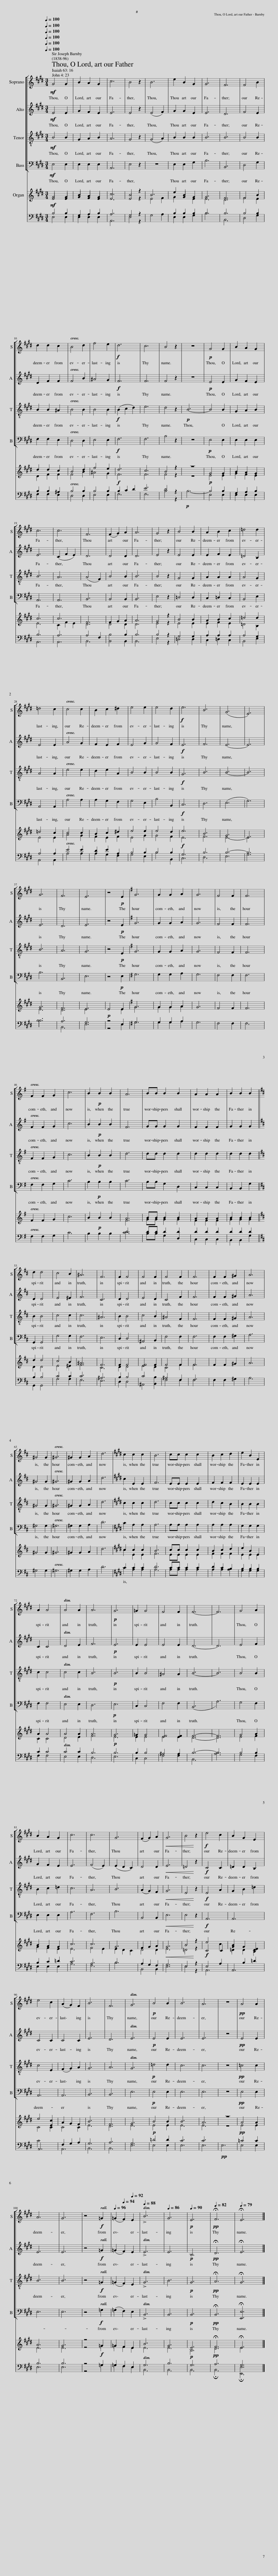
X:1
%%score [ 1 2 3 4 ] ( 5 6 ) ( 7 8 )
L:1/8
Q:1/4=100
M:3/4
I:linebreak $
K:E
V:1 treble
V:2 treble
V:3 treble-8
V:4 bass
V:5 treble
V:6 treble
V:7 bass
V:8 bass
V:1
!mf! G4 G2 | B2 A2 G2 | c6 | B4 z2 | B6 | %5
 e2 B2 G2 | G6 | F6 | F4 B2 |$ d2 d2 c2 | %10
 B4 d2 | f4 e2 |!f! d6 | c6 | B4 z2 | %15
 z6 |!p! G4 G2 | B2 A2 G2 |$ c6 | c6 | %20
 F6 | (F2 G2) A2 | A6 | G4 z2 | B4 B2 | %25
 A2 B2 c2 | =d4 d2 |$ =d4 c2 | c4 c2 | B2 c2 ^d2 | %30
 e4 e2 | e4 d2 |!f! e6 | B6 | (G6 | %35
 E6) |$ G6 | F6 | E6 | z4!p! E2 | %40
[K:G] G6 | G2 G2 A2 | G6 | F4 F2 | F6 |$ %45
 F2 F2 G2 | c6 | B2!p! B2 B2 | A6 | BB B2 B2 | %50
 A2 A2 A2 | B2 B2 B2 ||$ d2 d4 | ^c4 B2 | ^A6 | %55
 F6 | F2 F4 | F4 F2 | F4 F2 | F6 | %60
 F2 F2 ^G2 | A6 |$ ^G4 G2 | ^G6 | ^G2 G2 A2 | %65
 d6 |[K:E] c2 c2 c2 | B6 | cc c2 c2 | B2 c2 d2 | %70
 e2 B2 E2 |$ A2 A4 | A4 A2 | A6 |!p! G6 | %75
 =G2 G4 | F4 F2 | F6- | F6 | G4 A2 |$ %80
 B2 A2 G2 | c6 | c6 | G6 | (F2 G2) A2 | %85
!<(! G6 | B4!<)! z2 |!f! e4 c2 | B2 G2 E2 |$ e4 c2 | %90
 (A2 G2) F2 | B6 | F6 | G6 |!p! B4 B2 | %95
 B6 | A6 | z6 |!pp! A4 A2 |$ A6 | %100
 G6 | z4!f! =G2 |[Q:1/4=96] (=G2[Q:1/4=94] F2)[Q:1/4=92] E2 |[Q:1/4=88] !>!B6 |[Q:1/4=86] G6 | %105
!p![Q:1/4=90] E6 |!pp![Q:1/4=82] !fermata!F6 |[Q:1/4=79] !fermata!E6 |] %108
V:2
!mf! E4 E2 | G2 F2 E2 | E6 | E4 z2 | (E4 F2) | %5
 G2 G2 E2 | E6 | D6 | F4 E2 |$ D2 F2 F2 | %10
 F4 B2 | ^A4 G2 |!f! F6 | F6 | F4 z2 | %15
 z6 |!p! E4 E2 | G2 F2 E2 |$ E6 | (C2 F2 E2) | %20
 D6 | D4 D2 | D6 | E4 z2 | E4 E2 | %25
 E2 F2 E2 | =D4 B,2 |$ E4 E2 | A4 G2 | F2 E2 F2 | %30
 E4 G2 | G4 F2 |!f! E6 | F6 | E6- | %35
 E6 |$ E6 | D6 | E6 | z4!p! E2 | %40
[K:G] G6 | G2 G2 A2 | G6 | F4 F2 | F6 |$ %45
 F2 F2 G2 | c6 | B2!p! B2 B2 | F6 | GG G2 G2 | %50
 F2 F2 F2 | G2 G2 G2 ||$ D2 D4 | E4 ^E2 | F6 | %55
 ^C6 | D2 D4 | E4 D2 | ^C4 F2 | F6 | %60
 F2 F2 ^G2 | A6 |$ ^G4 G2 | ^G6 | ^G2 G2 A2 | %65
 d6 |[K:E] c2 E2 E2 | F6 | EE E2 E2 | F2 F2 F2 | %70
 E2 E2 E2 |$ C2 C4 | D4 E2 | F6 |!p! E6 | %75
 E2 E4 | E4 E2 | D6- | D6 | E4 F2 |$ %80
 G2 F2 E2 | E6 | (F4 E2) | (E2 D2 C2) | D4 D2 | %85
!<(! E6 | =D4!<)! z2 |!f! C4 C2 | =D2 D2 B,2 |$ C4 C2 | %90
 C4 C2 | E6 | D6 | E6 |!p! E4 E2 | %95
 E6 | E6 | z6 |!pp! E4 E2 |$ E6 | %100
 E6 | z4!f! =G2 | (=G2 F2) E2 | !>!E6 | E6 | %105
!p! B,6 |!pp! !fermata!D6 | !fermata!E6 |] %108
V:3
!mf! B4 B2 | G2 A2 B2 | A6 | G4 z2 | (G4 A2) | %5
 B2 B2 B2 | B6 | B6 | B4 B2 |$ B2 B2 ^A2 | %10
 B4 B2 | B4 B2 |!f! (B2 c2 d2) | e6 | d4 z2 | %15
!p! B6- | B4 B2 | G2 A2 B2 |$ B6 | A6 | %20
 (A4 F2) | B4 B2 | B6 | B4 z2 | G4 G2 | %25
 A2 A2 A2 | A4 G2 |$ A4 A2 | e4 e2 | d2 e2 A2 | %30
 B4 B2 | B4 B2 |!f! G6 | B6 | B6- | %35
 B6 |$ B6 | A6 | G6 | z4!p! E2 | %40
[K:G] G6 | G2 G2 A2 | G6 | F4 F2 | F6 |$ %45
 F2 F2 G2 | c6 | B2!p! B2 B2 | d6 | dd d2 d2 | %50
 d2 d2 d2 | d2 d2 d2 ||$ B2 B4 | ^c4 c2 | ^c6 | %55
 ^A6 | B2 B4 | ^c4 B2 | ^A4 F2 | F6 | %60
 F2 F2 ^G2 | A6 |$ ^G4 G2 | ^G6 | ^G2 G2 A2 | %65
 d6 |[K:E] c2 c2 c2 | d6 | cc c2 c2 | d2 c2 B2 | %70
 B2 B2 B2 |$ c2 c4 | c4 c2 | B6 |!p! B6 | %75
 B2 B4 | ^A4 A2 | B6- | B6 | B4 B2 |$ %80
 B2 c2 =d2 | c6 | A6 | B6 | (A2 G2) F2 | %85
!<(! G6 | E4!<)! z2 |!f! E4 A2 | G2 B2 =d2 |$ c4 E2 | %90
 (F2 G2) A2 | G6 | A6 | G6 |!p! =d4 d2 | %95
 c6 | c6 | z6 |!pp! =c4 c2 |$ B6 | %100
 B6 | z4!f! =G2 | (=G2 F2) E2 | !>!G6 | B6 | %105
!p! G6 |!pp! !fermata!A6 | !fermata!G6 |] %108
V:4
!mf! E,4 E,2 | E,2 E,2 E,2 | A,,6 | E,4 z2 | z6 | %5
 E,2 E,2 G,2 | B,6 | B,,6 | D,4 G,2 |$ F,2 F,2 E,2 | %10
 D,4 D,2 | E,4 E,2 |!f! F,6 | F,6 | B,4 z2 | %15
 z6 |!p! E,4 E,2 | E,2 E,2 E,2 |$ A,,6 | A,,6 | %20
 B,,6 | B,,4 B,,2 | B,,6 | E,4 z2 | =D,4 D,2 | %25
 C,2 =D,2 C,2 | B,,4 E,2 |$ A,,4 A,,2 | A,4 A,2 | A,2 G,2 F,2 | %30
 G,4 E,2 | B,4 B,,2 |!f! C,6 | D,6 | (E,6 | %35
 G,6) |$ B,6 | B,,6 | E,6 | z4!p! E,2 | %40
[K:G] G,6 | G,2 G,2 A,2 | G,6 | F,4 F,2 | F,6 |$ %45
 F,2 F,2 G,2 | C6 | B,2!p! B,2 B,2 | C6 | B,B, G,2 D,2 | %50
 C,2 C,2 C,2 | B,,2 B,,2 G,2 ||$ G,,2 G,,4 | G,4 G,2 | F,6 | %55
 E,6 | D,2 D,4 | ^A,,4 B,,2 | F,4 F,2 | F,6 | %60
 F,2 F,2 ^G,2 | A,6 |$ ^G,4 G,2 | ^G,6 | ^G,2 G,2 A,2 | %65
 D6 |[K:E] C2 A,2 A,2 | A,6 | A,A, A,2 A,2 | A,2 A,2 A,2 | %70
 G,2 G,2 G,2 |$ F,2 F,4 | E,4 E,2 | D,6 |!p! E,6 | %75
 C,2 C,4 | F,4 F,2 | (B,,6 | A,6) | G,4 F,2 |$ %80
 E,2 E,2 E,2 | A,6 | F,6 | B,6 | B,,4 B,,2 | %85
!<(! E,6 | E,4!<)! z2 |!f! A,,6 | A,,6 |$ A,,6 | %90
 A,,6 | B,,6 | B,,6 | E,6 |!p! E,4 E,2 | %95
 E,6 | E,6 | z6 |!pp! E,4 E,2 |$ E,6 | %100
 E,6 | z4!f! =G,2 | (=G,2 F,2) E,2 | !>!B,,6 | B,,6 | %105
!p! B,,6 |!pp! !fermata!B,,6 | !fermata![E,,E,]6 |] %108
V:5
!mf! G4 G2 | B2 A2 G2 | c6 | B4 z2 | B6 | %5
 e2 B2 G2 | G6 | F6 | F4 B2 |$ d2 d2 c2 | %10
 B4 d2 | f4 e2 |!f! d6 | c6 | B4 z2 | %15
 z6 |!p! G4 G2 | B2 A2 G2 |$ c6 | c6 | %20
 F6 | F2 G2 A2 | A6 | G4 z2 | B4 B2 | %25
 A2 B2 c2 | =d4 d2 |$ =d4 c2 | c4 c2 | B2 c2 ^d2 | %30
 e4 e2 | e4 d2 |!f! e6 | B6 | G6 | %35
 E6 |$ G6 | F6 | E6 |!p! E4 E2 | %40
[K:G] G6 | G2 G2 A2 | G6 | F4 F2 | F6 |$ %45
 F2 F2 G2 | c6 | B2!p! B2 B2 | A6 | BB B2 B2 | %50
 A2 A2 A2 | B2 B2 B2 ||$ d2 d4 | ^c4 B2 | ^A6 | %55
 F6 | F2 F4 | [EF]4 F2 | F4 F2 | F6 | %60
 F2 F2 ^G2 | A6 |$ ^G4 G2 | ^G6 | ^G2 G2 A2 | %65
 d6 |[K:E] c2 c2 c2 | B6 | cc c2 c2 | B2 c2 d2 | %70
 e2 B2 E2 |$ A2 A4 | A4 A2 | A6 |!p! G6 | %75
 =G2 G4 | [EF]4 [EF]2 | F6- | F6 | G4 A2 |$ %80
 B2 A2 G2 | c6 | c6 | G6 | F2 G2 A2 | %85
!<(! G6 | B4!<)! z2 |!f! e4 c2 | [GB]2 G2 [=DE]2 |$ e4 [Ec]2 | %90
 A2 G2 F2 | B6 | F6 | G6 |!p! B4 B2 | %95
 B6 | A6 | z6 |!pp! A4 A2 |$ A6 | %100
 G6 | z4!f! =G2 | =G2 F2 E2 | B6 | G6 | %105
!p! E6 |!pp! !fermata!F6 | !fermata!E6 |] %108
V:6
 E4 E2 | G2 F2 E2 | E6 | E4 z2 | E4 F2 | %5
 G2 G2 E2 | E6 | D6 | F4 E2 |$ D2 F2 F2 | %10
 F4 B2 | ^A4 G2 | F6 | F6 | F4 z2 | %15
 z6 | E4 E2 | G2 F2 E2 |$ E6 | C2 F2 E2 | %20
 D6 | D4 D2 | D6 | E4 z2 | E4 E2 | %25
 E2 F2 E2 | =D4 B,2 |$ E4 E2 | A4 G2 | F2 E2 F2 | %30
 E4 G2 | G4 F2 | E6 | F6 | E6- | %35
 E6 |$ E6 | D6 | E6 | x4 E2 | %40
[K:G] G6 | G2 G2 A2 | x6 | x6 | x6 |$ %45
 x6 | x6 | x6 | F6 | GG G2 G2 | %50
 F2 F2 F2 | G2 G2 G2 ||$ D2 D4 | E4 ^E2 | F6 | %55
 ^C6 | D2 D4 | E4 D2 | ^C4 F2 | F6 | %60
 x6 | x6 |$ x6 | x6 | x6 | %65
 x6 |[K:E] c2 E2 E2 | F6 | EE E2 E2 | F2 F2 F2 | %70
 E2 E2 E2 |$ C2 C4 | D4 E2 | F6 | E6 | %75
 E2 E4 | E4 E2 | D6- | D6 | E4 F2 |$ %80
 G2 F2 E2 | E6 | F4 E2 | E2 D2 C2 | D4 D2 | %85
 E6 | =D4 z2 | C4 C2 | =D2 D2 B,2 |$ C4 C2 | %90
 C4 C2 | E6 | D6 | E6 | E4 E2 | %95
 E6 | E6 | z6 | E4 E2 |$ E6 | %100
 E6 | z4 =G2 | =G2 F2 E2 | E6 | E6 | %105
 B,6 | D6 | E6 |] %108
V:7
 B,4 B,2 | G,2 A,2 B,2 | A,6 | G,4 z2 | G,4 A,2 | %5
 B,2 B,2 B,2 | B,6 | B,6 | B,4 B,2 |$ B,2 B,2 ^A,2 | %10
 B,4 B,2 | B,4 B,2 | B,2 C2 D2 | E6 | D4 z2 | %15
!p! B,6- | B,4 B,2 | G,2 A,2 B,2 |$ B,6 | A,6 | %20
 A,4 F,2 | B,4 B,2 | B,6 | B,4 z2 | G,4 G,2 | %25
 A,2 A,2 A,2 | A,4 G,2 |$ A,4 A,2 | E4 E2 | D2 E2 A,2 | %30
 B,4 B,2 | B,4 B,2 | G,6 | B,6 | B,6- | %35
 B,6 |$ B,6 | A,6 | G,6 | z4 E,2 | %40
[K:G] G,6 | G,2 G,2 A,2 | x6 | x6 | x6 |$ %45
 x6 | x6 | x6 | D6 | DD D2 D2 | %50
 D2 D2 D2 | D2 D2 D2 ||$ B,2 B,4 | ^C4 C2 | ^C6 | %55
 ^A,6 | B,2 B,4 | ^C4 B,2 | ^A,4 F,2 | F,6 | %60
 x6 | x6 |$ x6 | x6 | x6 | %65
 x6 |[K:E] C2 C2 C2 | D6 | CC C2 C2 | D2 C2 B,2 | %70
 B,2 B,2 B,2 |$ C2 C4 | C4 C2 | B,6 | B,6 | %75
 B,2 B,4 | ^A,4 A,2 | B,6- | B,6 | B,4 B,2 |$ %80
 B,2 C2 =D2 | C6 | A,6 | B,6 | A,2 G,2 F,2 | %85
 G,6 | E,4 z2 | E,4 A,2 | x2 B,2 =D2 |$ C4 x2 | %90
 F,2 G,2 A,2 | G,6 | A,6 | G,6 | =D4 D2 | %95
 C6 | C6 |!pp! x6 | =C4 C2 |$ B,6 | %100
 B,6 | z4 =G,2 | =G,2 F,2 E,2 | G,6 | B,6 | %105
 G,6 | A,6 | G,6 |] %108
V:8
 E,4 E,2 | E,2 E,2 E,2 | A,,6 | E,4 z2 | x6 | %5
 E,2 E,2 G,2 | B,6 | B,,6 | D,4 G,2 |$ F,2 F,2 E,2 | %10
 D,4 D,2 | E,4 E,2 | F,6 | F,6 | B,4 z2 | %15
 x6 | E,4 E,2 | E,2 E,2 E,2 |$ A,,6 | A,,6 | %20
 B,,6 | B,,4 B,,2 | B,,6 | E,4 z2 | =D,4 D,2 | %25
 C,2 =D,2 C,2 | B,,4 E,2 |$ A,,4 A,,2 | A,4 A,2 | A,2 G,2 F,2 | %30
 G,4 E,2 | B,4 B,,2 | C,6 | D,6 | E,6 | %35
 G,6 |$ B,6 | B,,6 | E,6 | z4 E,2 | %40
[K:G] G,6 | G,2 G,2 A,2 | G,6 | F,4 F,2 | F,6 |$ %45
 F,2 F,2 G,2 | C6 | B,2 B,2 B,2 | [CD]6 | B,B, G,2 D,2 | %50
 C,2 C,2 C,2 | B,,2 B,,2 G,2 ||$ G,,2 G,,4 | G,4 G,2 | F,6 | %55
 E,6 | D,2 D,4 | ^A,,4 B,,2 | F,4 F,2 | F,6 | %60
 F,2 F,2 ^G,2 | A,6 |$ ^G,4 G,2 | ^G,6 | ^G,2 G,2 A,2 | %65
 D6 |[K:E] C2 A,2 A,2 | A,6 | A,A, A,2 A,2 | A,2 A,2 [A,B,]2 | %70
 G,2 G,2 G,2 |$ F,2 F,4 | E,4 E,2 | D,6 | E,6 | %75
 C,2 C,4 | F,4 F,2 | B,,6 | [A,B,]6 | G,4 F,2 |$ %80
 E,2 E,2 E,2 | A,6 | F,6 | B,6 | B,,4 B,,2 | %85
 E,6 | E,4 z2 | A,,6 | A,,6 |$ A,,6 | %90
 A,,6 | B,,6 | B,,6 | E,6 | E,4 E,2 | %95
 E,6 | E,6 | E,6 | E,4 E,2 |$ E,6 | %100
 E,6 | z4 =G,2 | =G,2 F,2 E,2 | B,,6 | B,,6 | %105
 B,,6 | !fermata!B,,6 | !fermata![E,,E,]6 |] %108
